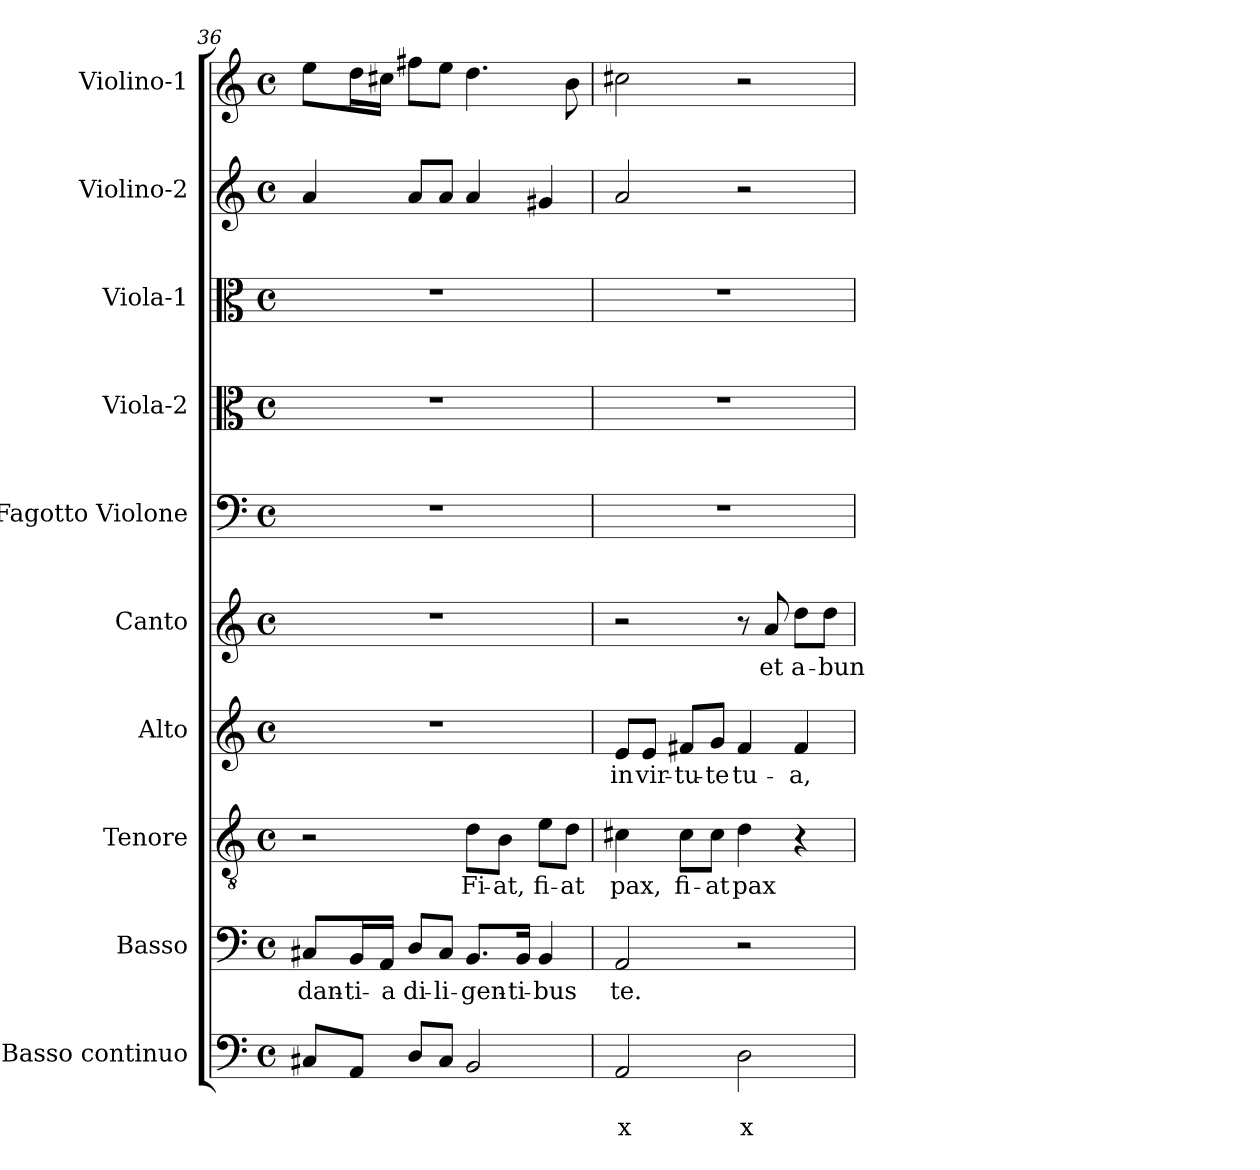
**kern	**text	**text	**kern	**text	**kern	**text	**kern	**text	**kern	**text	**kern	**kern	**kern	**kern	**kern
*part10	*part10	*part10	*part9	*part9	*part8	*part8	*part7	*part7	*part6	*part6	*part5	*part4	*part3	*part2	*part1
*staff10	*staff10	*staff10	*staff9	*staff9	*staff8	*staff8	*staff7	*staff7	*staff6	*staff6	*staff5	*staff4	*staff3	*staff2	*staff1
*I"Basso continuo	*	*	*I"Basso	*	*I"Tenore	*	*I"Alto	*	*I"Canto	*	*I"Fagotto Violone	*I"Viola-2	*I"Viola-1	*I"Violino-2	*I"Violino-1
*I'BC	*	*	*I'B	*	*I'T	*	*I'A	*	*I'C	*	*I'Fg	*I'Va2	*I'Va1	*I'Vi2	*I'Vi1
*clefF4	*	*	*clefF4	*	*clefGv2	*	*clefG2	*	*clefG2	*	*clefF4	*clefC3	*clefC3	*clefG2	*clefG2
*k[]	*	*	*k[]	*	*k[]	*	*k[]	*	*k[]	*	*k[]	*k[]	*k[]	*k[]	*k[]
*C:	*	*	*C:	*	*C:	*	*C:	*	*C:	*	*C:	*C:	*C:	*C:	*C:
*M4/4	*	*	*M4/4	*	*M4/4	*	*M4/4	*	*M4/4	*	*M4/4	*M4/4	*M4/4	*M4/4	*M4/4
*met(c)	*	*	*met(c)	*	*met(c)	*	*met(c)	*	*met(c)	*	*met(c)	*met(c)	*met(c)	*met(c)	*met(c)
=36	=36	=36	=36	=36	=36	=36	=36	=36	=36	=36	=36	=36	=36	=36	=36
!	!	!	!	!LO:LY:b	!	!	!	!	!	!	!	!	!	!	!
8C#X/L	.	.	8C#X/L	-dan-	2r	.	1r	.	1r	.	1r	1r	1r	4a/	8ee\L
!	!	!	!	!LO:LY:b	!	!	!	!	!	!	!	!	!	!	!
8AA/J	.	.	16BB/L	-ti-	.	.	.	.	.	.	.	.	.	.	16dd\L
!	!	!	!	!LO:LY:b	!	!	!	!	!	!	!	!	!	!	!
.	.	.	16AA/JJ	-a	.	.	.	.	.	.	.	.	.	.	16cc#X\JJ
!	!	!	!	!LO:LY:b	!	!	!	!	!	!	!	!	!	!	!
8D/L	.	.	8D/L	di-	.	.	.	.	.	.	.	.	.	8a/L	8ff#X\L
!	!	!	!	!LO:LY:b	!	!	!	!	!	!	!	!	!	!	!
8C#/J	.	.	8C#/J	-li-	.	.	.	.	.	.	.	.	.	8a/J	8ee\J
!	!	!	!	!LO:LY:b	!	!	!	!	!	!	!	!	!	!	!
!	!	!	!	!	!	!LO:LY:b	!	!	!	!	!	!	!	!	!
2BB/	.	.	8.BB/L	-gen-	8d\L	Fi-	.	.	.	.	.	.	.	4a/	4.dd\
!	!	!	!	!	!	!LO:LY:b	!	!	!	!	!	!	!	!	!
.	.	.	.	.	8B\J	-at,	.	.	.	.	.	.	.	.	.
!	!	!	!	!LO:LY:b	!	!	!	!	!	!	!	!	!	!	!
.	.	.	16BB/Jk	-ti-	.	.	.	.	.	.	.	.	.	.	.
!	!	!	!	!LO:LY:b	!	!	!	!	!	!	!	!	!	!	!
!	!	!	!	!	!	!LO:LY:b	!	!	!	!	!	!	!	!	!
.	.	.	4BB/	-bus	8e\L	fi-	.	.	.	.	.	.	.	4g#X/	.
!	!	!	!	!	!	!LO:LY:b	!	!	!	!	!	!	!	!	!
.	.	.	.	.	8d\J	-at	.	.	.	.	.	.	.	.	8b\
!!LO:LB:g=z
=37	=37	=37	=37	=37	=37	=37	=37	=37	=37	=37	=37	=37	=37	=37	=37
!	!	!LO:LY:b	!	!	!	!	!	!	!	!	!	!	!	!	!
!	!	!	!	!LO:LY:b	!	!	!	!	!	!	!	!	!	!	!
!	!	!	!	!	!	!LO:LY:b	!	!	!	!	!	!	!	!	!
!	!	!	!	!	!	!	!	!LO:LY:b	!	!	!	!	!	!	!
2AA/	.	x	2AA/	te.	4c#X\	pax,	8e/L	in	2r	.	1r	1r	1r	2a/	2cc#X\
!	!	!	!	!	!	!	!	!LO:LY:b	!	!	!	!	!	!	!
.	.	.	.	.	.	.	8e/J	vir-	.	.	.	.	.	.	.
!	!	!	!	!	!	!LO:LY:b	!	!	!	!	!	!	!	!	!
!	!	!	!	!	!	!	!	!LO:LY:b	!	!	!	!	!	!	!
.	.	.	.	.	8c#\L	fi-	8f#X/L	-tu-	.	.	.	.	.	.	.
!	!	!	!	!	!	!LO:LY:b	!	!	!	!	!	!	!	!	!
!	!	!	!	!	!	!	!	!LO:LY:b	!	!	!	!	!	!	!
.	.	.	.	.	8c#\J	-at	8g/J	-te	.	.	.	.	.	.	.
!	!	!LO:LY:b	!	!	!	!	!	!	!	!	!	!	!	!	!
!	!	!	!	!	!	!LO:LY:b	!	!	!	!	!	!	!	!	!
!	!	!	!	!	!	!	!	!LO:LY:b	!	!	!	!	!	!	!
2D\	.	x	2r	.	4d\	pax	4f#/	tu-	8r	.	.	.	.	2r	2r
!	!	!	!	!	!	!	!	!	!	!LO:LY:b	!	!	!	!	!
.	.	.	.	.	.	.	.	.	8a/	et	.	.	.	.	.
!	!	!	!	!	!	!	!	!LO:LY:b	!	!	!	!	!	!	!
!	!	!	!	!	!	!	!	!	!	!LO:LY:b	!	!	!	!	!
.	.	.	.	.	4r	.	4f#/	-a,	8dd\L	a-	.	.	.	.	.
!	!	!	!	!	!	!	!	!	!	!LO:LY:b	!	!	!	!	!
.	.	.	.	.	.	.	.	.	8dd\J	-bun-	.	.	.	.	.
=	=	=	=	=	=	=	=	=	=	=	=	=	=	=	=
*-	*-	*-	*-	*-	*-	*-	*-	*-	*-	*-	*-	*-	*-	*-	*-
